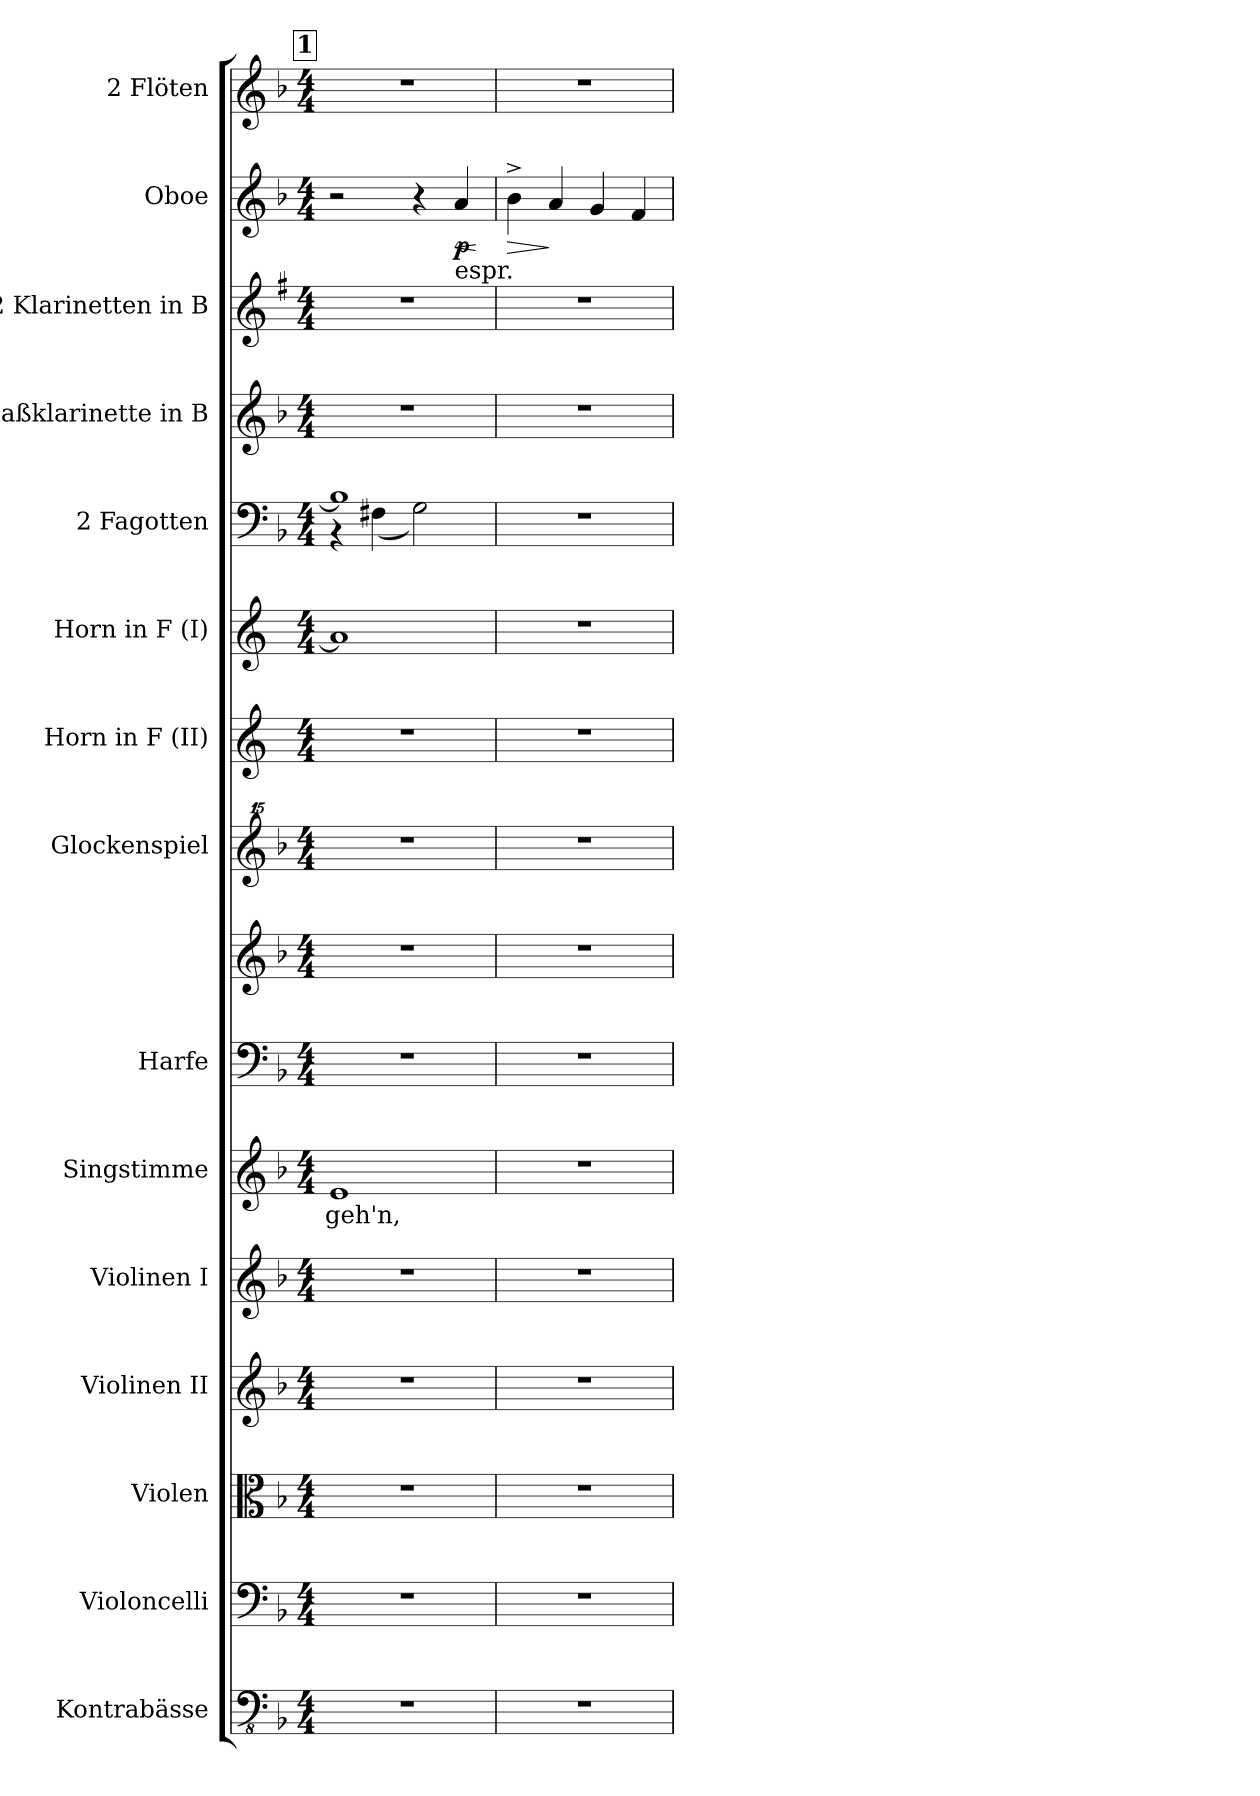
**kern	**kern	**kern	**kern	**kern	**kern	**text	**kern	**kern	**kern	**kern	**kern	**kern	**kern	**kern	**kern	**dynam	**kern
*part15	*part14	*part13	*part12	*part11	*part10	*part10	*part9	*part9	*part8	*part7	*part6	*part5	*part4	*part3	*part2	*part2	*part1
*staff16	*staff15	*staff14	*staff13	*staff12	*staff11	*staff11	*staff10	*staff9	*staff8	*staff7	*staff6	*staff5	*staff4	*staff3	*staff2	*staff2	*staff1
*I"Kontrabässe	*I"Violoncelli	*I"Violen	*I"Violinen II	*I"Violinen I	*I"Singstimme	*	*I"Harfe	*	*I"Glockenspiel	*I"Horn in F (II)	*I"Horn in F (I)	*I"2 Fagotten	*I"Baßklarinette in B	*I"2 Klarinetten in B	*I"Oboe	*	*I"2 Flöten
*I'Kb.	*I'Vc.	*	*I'Vl. II	*I'Vl. I	*I'Singst.	*	*I'Hf.	*	*I'Glk.	*I'Hr. II	*I'Hr. I	*I'Fg.	*I'Bklar. (B)	*I'Klar. (B)	*I'Ob.	*	*I'Fl.
*clefFv4	*clefF4	*clefC3	*clefG2	*clefG2	*clefG2	*	*clefF4	*clefG2	*clefG^^2	*clefG2	*clefG2	*clefF4	*clefG2	*clefG2	*clefG2	*	*clefG2
*	*	*	*	*	*	*	*	*	*	*ITrd4c7	*ITrd4c7	*	*ITrd8c14	*ITrd1c2	*	*	*
*k[b-]	*k[b-]	*k[b-]	*k[b-]	*k[b-]	*k[b-]	*	*k[b-]	*k[b-]	*k[b-]	*k[b-]	*k[b-]	*k[b-]	*k[b-]	*k[b-]	*k[b-]	*	*k[b-]
*M4/4	*M4/4	*M4/4	*M4/4	*M4/4	*M4/4	*	*M4/4	*M4/4	*M4/4	*M4/4	*M4/4	*M4/4	*M4/4	*M4/4	*M4/4	*	*M4/4
!!LO:REH:place=s1:a:B:fs=14:t=1
=8	=8	=8	=8	=8	=8	=8	=8	=8	=8	=8	=8	=8	=8	=8	=8	=8	=8
*	*	*	*	*	*	*	*	*	*	*	*	*^	*	*	*	*	*
1r	1r	1r	1r	1r	1e	-geh'n,	1r	1r	1r	1r	1d]	1B-]	4r	1r	1r	2r	.	1r
.	.	.	.	.	.	.	.	.	.	.	.	.	(4F#X\	.	.	.	.	.
.	.	.	.	.	.	.	.	.	.	.	.	.	2G\)	.	.	4r	.	.
!	!	!	!	!	!	!	!	!	!	!	!	!	!	!	!	!LO:TX:b:t=espr.	!	!
!	!	!	!	!	!	!	!	!	!	!	!	!	!	!	!	!	!LO:HP:b	!
!	!	!	!	!	!	!	!	!	!	!	!	!	!	!	!	!	!LO:DY:n=1:b	!
.	.	.	.	.	.	.	.	.	.	.	.	.	.	.	.	4a/	< p	.
*	*	*	*	*	*	*	*	*	*	*	*	*v	*v	*	*	*	*	*
.	.	.	.	.	.	.	.	.	.	.	.	.	.	.	.	[	.
=9	=9	=9	=9	=9	=9	=9	=9	=9	=9	=9	=9	=9	=9	=9	=9	=9	=9
!	!	!	!	!	!	!	!	!	!	!	!	!	!	!	!	!LO:HP:b	!
1r	1r	1r	1r	1r	1r	.	1r	1r	1r	1r	1r	1r	1r	1r	4b-^\	>	1r
.	.	.	.	.	.	.	.	.	.	.	.	.	.	.	4a/	]	.
.	.	.	.	.	.	.	.	.	.	.	.	.	.	.	4g/	.	.
.	.	.	.	.	.	.	.	.	.	.	.	.	.	.	4f/	.	.
=	=	=	=	=	=	=	=	=	=	=	=	=	=	=	=	=	=
*-	*-	*-	*-	*-	*-	*-	*-	*-	*-	*-	*-	*-	*-	*-	*-	*-	*-
